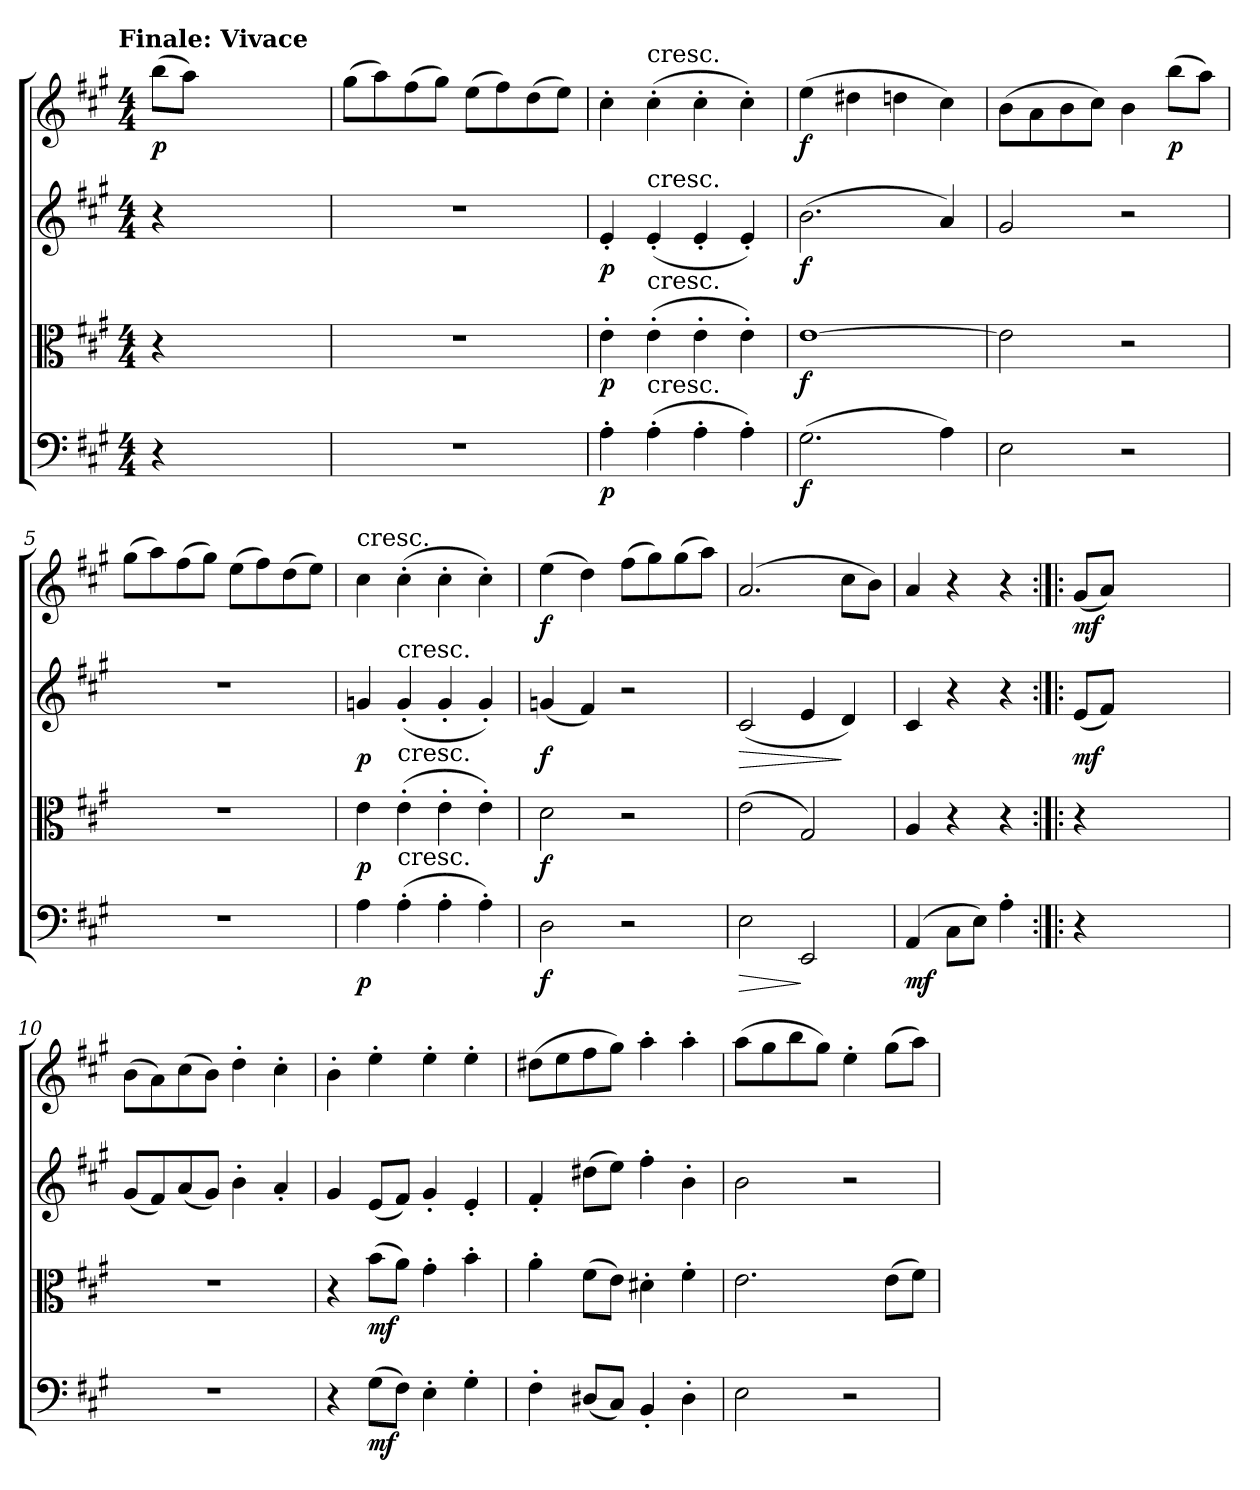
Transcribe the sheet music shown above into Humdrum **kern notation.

**kern	**dynam	**kern	**dynam	**kern	**dynam	**kern	**dynam
*part4	*part4	*part3	*part3	*part2	*part2	*part1	*part1
*staff4	*staff4	*staff3	*staff3	*staff2	*staff2	*staff1	*staff1
*clefF4	*	*clefC3	*	*clefG2	*	*clefG2	*
*k[f#c#g#]	*	*k[f#c#g#]	*	*k[f#c#g#]	*	*k[f#c#g#]	*
*A:	*	*A:	*	*A:	*	*A:	*
!!LO:TX:omd:t=Finale&colon; Vivace
*M4/4	*	*M4/4	*	*M4/4	*	*M4/4	*
*MM160	*	*MM160	*	*MM160	*	*MM160	*
=	=	=	=	=	=	=	=
4r	.	4r	.	4r	.	(8bb\L	p
.	.	.	.	.	.	8aa\J)	.
2ryy	.	2ryy	.	2ryy	.	2ryy	.
4ryy	.	4ryy	.	4ryy	.	4ryy	.
=1	=1	=1	=1	=1	=1	=1	=1
1r	.	1r	.	1r	.	(8gg#\L	.
.	.	.	.	.	.	8aa\)	.
.	.	.	.	.	.	(8ff#\	.
.	.	.	.	.	.	8gg#\J)	.
.	.	.	.	.	.	(8ee\L	.
.	.	.	.	.	.	8ff#\)	.
.	.	.	.	.	.	(8dd\	.
.	.	.	.	.	.	8ee\J)	.
=2	=2	=2	=2	=2	=2	=2	=2
4A'\	p	4e'\	p	4e'/	p	4cc#'\	.
!	!	!	!	!	!	!LO:TX:t=cresc.	!
!	!	!	!	!LO:TX:t=cresc.	!	!	!
!	!	!LO:TX:t=cresc.	!	!	!	!	!
!LO:TX:t=cresc.	!	!	!	!	!	!	!
(4A'\	.	(4e'\	.	(4e'/	.	(4cc#'\	.
4A'\	.	4e'\	.	4e'/	.	4cc#'\	.
4A'\)	.	4e'\)	.	4e'/)	.	4cc#'\)	.
=3	=3	=3	=3	=3	=3	=3	=3
(2.G#\	f	[1e\	f	(2.b\	f	(4ee\	f
.	.	.	.	.	.	4dd#X\	.
.	.	.	.	.	.	4ddn\	.
4A\)	.	.	.	4a/)	.	4cc#\)	.
=4	=4	=4	=4	=4	=4	=4	=4
2E\	.	2e\]	.	2g#/	.	(8b\L	.
.	.	.	.	.	.	8a\	.
.	.	.	.	.	.	8b\	.
.	.	.	.	.	.	8cc#\J)	.
2r	.	2r	.	2r	.	4b\	.
.	.	.	.	.	.	(8bb\L	p
.	.	.	.	.	.	8aa\J)	.
=5	=5	=5	=5	=5	=5	=5	=5
1r	.	1r	.	1r	.	(8gg#\L	.
.	.	.	.	.	.	8aa\)	.
.	.	.	.	.	.	(8ff#\	.
.	.	.	.	.	.	8gg#\J)	.
.	.	.	.	.	.	(8ee\L	.
.	.	.	.	.	.	8ff#\)	.
.	.	.	.	.	.	(8dd\	.
.	.	.	.	.	.	8ee\J)	.
=6	=6	=6	=6	=6	=6	=6	=6
!	!	!	!	!	!	!LO:TX:t=cresc.	!
4A\	p	4e\	p	4gn/	p	4cc#\	.
!	!	!	!	!LO:TX:t=cresc.	!	!	!
!	!	!LO:TX:t=cresc.	!	!	!	!	!
!LO:TX:t=cresc.	!	!	!	!	!	!	!
(4A'\	.	(4e'\	.	(4g'/	.	(4cc#'\	.
4A'\	.	4e'\	.	4g'/	.	4cc#'\	.
4A'\)	.	4e'\)	.	4g'/)	.	4cc#'\)	.
=7	=7	=7	=7	=7	=7	=7	=7
2D\	f	2d\	f	(4gn/	f	(4ee\	f
.	.	.	.	4f#/)	.	4dd\)	.
2r	.	2r	.	2r	.	(8ff#\L	.
.	.	.	.	.	.	8gg#\)	.
.	.	.	.	.	.	(8gg#\	.
.	.	.	.	.	.	8aa\J)	.
=8	=8	=8	=8	=8	=8	=8	=8
!	!LO:HP:b	!	!	!	!LO:HP:b	!	!
2E\	>	(2e\	.	(2c#/	>	(2.a/	.
2EE/	]	2G#/)	.	4e/	.	.	.
.	.	.	.	4d/)	]	8cc#\L	.
.	.	.	.	.	.	8b\J)	.
=9	=9	=9	=9	=9	=9	=9	=9
(4AA/	mf	4A/	.	4c#/	.	4a/	.
8C#\L	.	4r	.	4r	.	4r	.
8E\J)	.	.	.	.	.	.	.
4A'\	.	4r	.	4r	.	4r	.
=:|!|:	=:|!|:	=:|!|:	=:|!|:	=:|!|:	=:|!|:	=:|!|:	=:|!|:
4r	.	4r	.	(8e/L	mf	(8g#/L	mf
.	.	.	.	8f#/J)	.	8a/J)	.
2ryy	.	2ryy	.	2ryy	.	2ryy	.
4ryy	.	4ryy	.	4ryy	.	4ryy	.
=10	=10	=10	=10	=10	=10	=10	=10
1r	.	1r	.	(8g#/L	.	(8b\L	.
.	.	.	.	8f#/)	.	8a\)	.
.	.	.	.	(8a/	.	(8cc#\	.
.	.	.	.	8g#/J)	.	8b\J)	.
.	.	.	.	4b'\	.	4dd'\	.
.	.	.	.	4a'/	.	4cc#'\	.
=11	=11	=11	=11	=11	=11	=11	=11
4r	.	4r	.	4g#/	.	4b'\	.
(8G#\L	mf	(8b\L	mf	(8e/L	.	4ee'\	.
8F#\J)	.	8a\J)	.	8f#/J)	.	.	.
4E'\	.	4g#'\	.	4g#'/	.	4ee'\	.
4G#'\	.	4b'\	.	4e'/	.	4ee'\	.
=12	=12	=12	=12	=12	=12	=12	=12
4F#'\	.	4a'\	.	4f#'/	.	(8dd#X\L	.
.	.	.	.	.	.	8ee\	.
(8D#X/L	.	(8f#\L	.	(8dd#X\L	.	8ff#\	.
8C#/J)	.	8e\J)	.	8ee\J)	.	8gg#\J)	.
4BB'/	.	4d#X'\	.	4ff#'\	.	4aa'\	.
4D#'\	.	4f#'\	.	4b'\	.	4aa'\	.
=13	=13	=13	=13	=13	=13	=13	=13
2E\	.	2.e\	.	2b\	.	(8aa\L	.
.	.	.	.	.	.	8gg#\	.
.	.	.	.	.	.	8bb\	.
.	.	.	.	.	.	8gg#\J)	.
2r	.	.	.	2r	.	4ee'\	.
.	.	(8e\L	.	.	.	(8gg#\L	.
.	.	8f#\J)	.	.	.	8aa\J)	.
=	=	=	=	=	=	=	=
*-	*-	*-	*-	*-	*-	*-	*-
